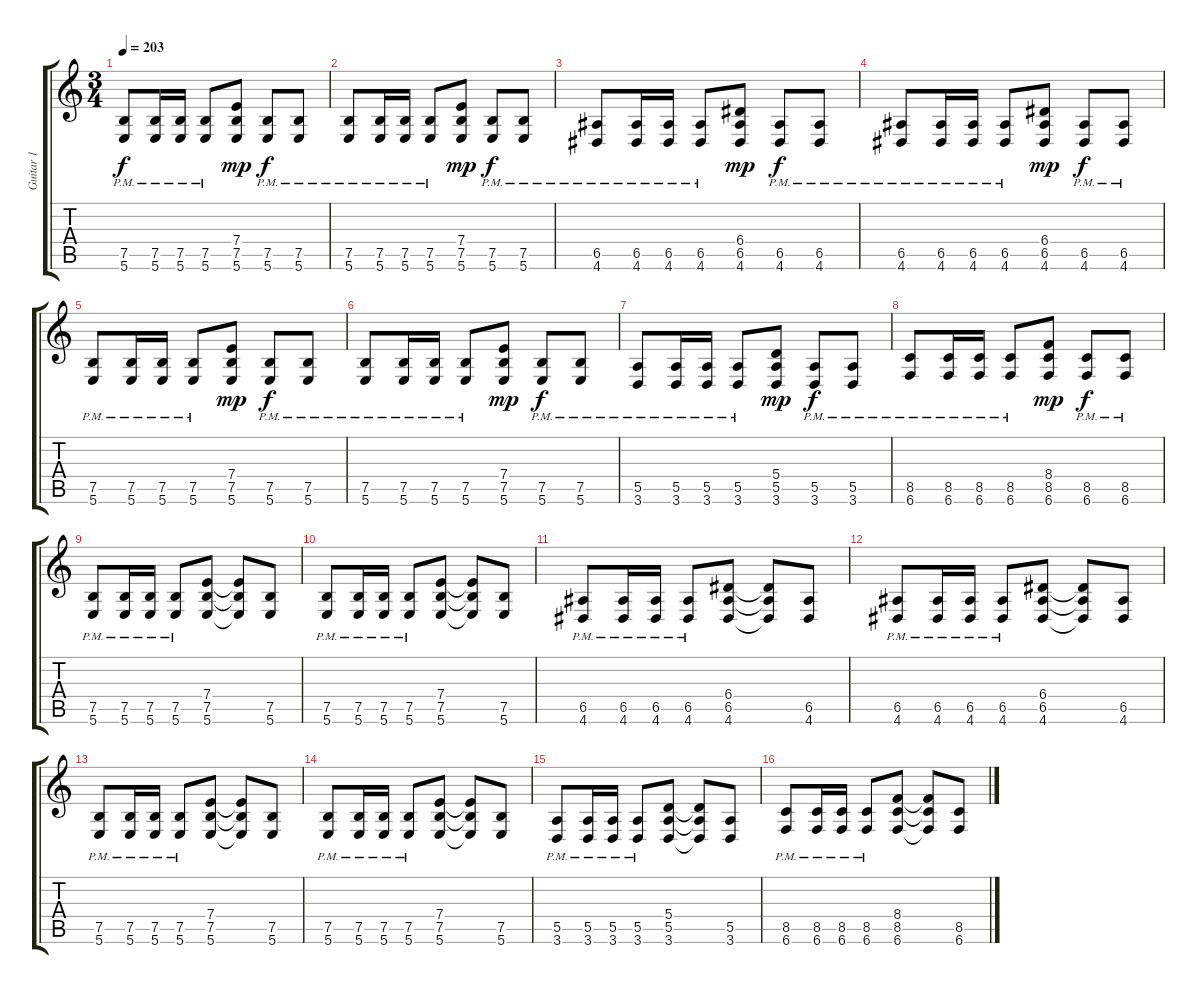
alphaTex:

\track ("Guitar 1" "Guitar 1") {instrument distortionguitar}
\staff {score tabs}
\tuning (B3 Gb3 D3 A2 E2 B1) {hide}
\ts (3 4)
\tempo 203
\clef g2
\ks c
(7.5{pm} 5.6{pm}).8{dy f} (7.5{pm} 5.6{pm}).16 (7.5{pm} 5.6{pm}).16 (7.5{pm} 5.6{pm}).8 (7.4 7.5 5.6).8{dy mp} (7.5{pm} 5.6{pm}).8{dy f} (7.5{pm} 5.6{pm}).8 |
(7.5{pm} 5.6{pm}).8 (7.5{pm} 5.6{pm}).16 (7.5{pm} 5.6{pm}).16 (7.5{pm} 5.6{pm}).8 (7.4 7.5 5.6).8{dy mp} (7.5{pm} 5.6{pm}).8{dy f} (7.5{pm} 5.6{pm}).8 |
(6.5{pm} 4.6{pm}).8 (6.5{pm} 4.6{pm}).16 (6.5{pm} 4.6{pm}).16 (6.5{pm} 4.6{pm}).8 (6.4 6.5 4.6).8{dy mp} (6.5{pm} 4.6{pm}).8{dy f} (6.5{pm} 4.6{pm}).8 |
(6.5{pm} 4.6{pm}).8 (6.5{pm} 4.6{pm}).16 (6.5{pm} 4.6{pm}).16 (6.5{pm} 4.6{pm}).8 (6.4 6.5 4.6).8{dy mp} (6.5{pm} 4.6{pm}).8{dy f} (6.5{pm} 4.6{pm}).8 |
(7.5{pm} 5.6{pm}).8 (7.5{pm} 5.6{pm}).16 (7.5{pm} 5.6{pm}).16 (7.5{pm} 5.6{pm}).8 (7.4 7.5 5.6).8{dy mp} (7.5{pm} 5.6{pm}).8{dy f} (7.5{pm} 5.6{pm}).8 |
(7.5{pm} 5.6{pm}).8 (7.5{pm} 5.6{pm}).16 (7.5{pm} 5.6{pm}).16 (7.5{pm} 5.6{pm}).8 (7.4 7.5 5.6).8{dy mp} (7.5{pm} 5.6{pm}).8{dy f} (7.5{pm} 5.6{pm}).8 |
(5.5{pm} 3.6{pm}).8 (5.5{pm} 3.6{pm}).16 (5.5{pm} 3.6{pm}).16 (5.5{pm} 3.6{pm}).8 (5.4 5.5 3.6).8{dy mp} (5.5{pm} 3.6{pm}).8{dy f} (5.5{pm} 3.6{pm}).8 |
(8.5{pm} 6.6{pm}).8 (8.5{pm} 6.6{pm}).16 (8.5{pm} 6.6{pm}).16 (8.5{pm} 6.6{pm}).8 (8.4 8.5 6.6).8{dy mp} (8.5{pm} 6.6{pm}).8{dy f} (8.5{pm} 6.6{pm}).8 |
(7.5{pm} 5.6{pm}).8 (7.5{pm} 5.6{pm}).16 (7.5{pm} 5.6{pm}).16 (7.5{pm} 5.6{pm}).8 (7.4 7.5 5.6).8 (7.4{t} 7.5{t} 5.6{t}).8 (7.5 5.6).8 |
(7.5{pm} 5.6{pm}).8 (7.5{pm} 5.6{pm}).16 (7.5{pm} 5.6{pm}).16 (7.5{pm} 5.6{pm}).8 (7.4 7.5 5.6).8 (7.4{t} 7.5{t} 5.6{t}).8 (7.5 5.6).8 |
(6.5{pm} 4.6{pm}).8 (6.5{pm} 4.6{pm}).16 (6.5{pm} 4.6{pm}).16 (6.5{pm} 4.6{pm}).8 (6.4 6.5 4.6).8 (6.4{t} 6.5{t} 4.6{t}).8 (6.5 4.6).8 |
(6.5{pm} 4.6{pm}).8 (6.5{pm} 4.6{pm}).16 (6.5{pm} 4.6{pm}).16 (6.5{pm} 4.6{pm}).8 (6.4 6.5 4.6).8 (6.4{t} 6.5{t} 4.6{t}).8 (6.5 4.6).8 |
(7.5{pm} 5.6{pm}).8 (7.5{pm} 5.6{pm}).16 (7.5{pm} 5.6{pm}).16 (7.5{pm} 5.6{pm}).8 (7.4 7.5 5.6).8 (7.4{t} 7.5{t} 5.6{t}).8 (7.5 5.6).8 |
(7.5{pm} 5.6{pm}).8 (7.5{pm} 5.6{pm}).16 (7.5{pm} 5.6{pm}).16 (7.5{pm} 5.6{pm}).8 (7.4 7.5 5.6).8 (7.4{t} 7.5{t} 5.6{t}).8 (7.5 5.6).8 |
(5.5{pm} 3.6{pm}).8 (5.5{pm} 3.6{pm}).16 (5.5{pm} 3.6{pm}).16 (5.5{pm} 3.6{pm}).8 (5.4 5.5 3.6).8 (5.4{t} 5.5{t} 3.6{t}).8 (5.5 3.6).8 |
(8.5{pm} 6.6{pm}).8 (8.5{pm} 6.6{pm}).16 (8.5{pm} 6.6{pm}).16 (8.5{pm} 6.6{pm}).8 (8.4 8.5 6.6).8 (8.4{t} 8.5{t} 6.6{t}).8 (8.5 6.6).8
